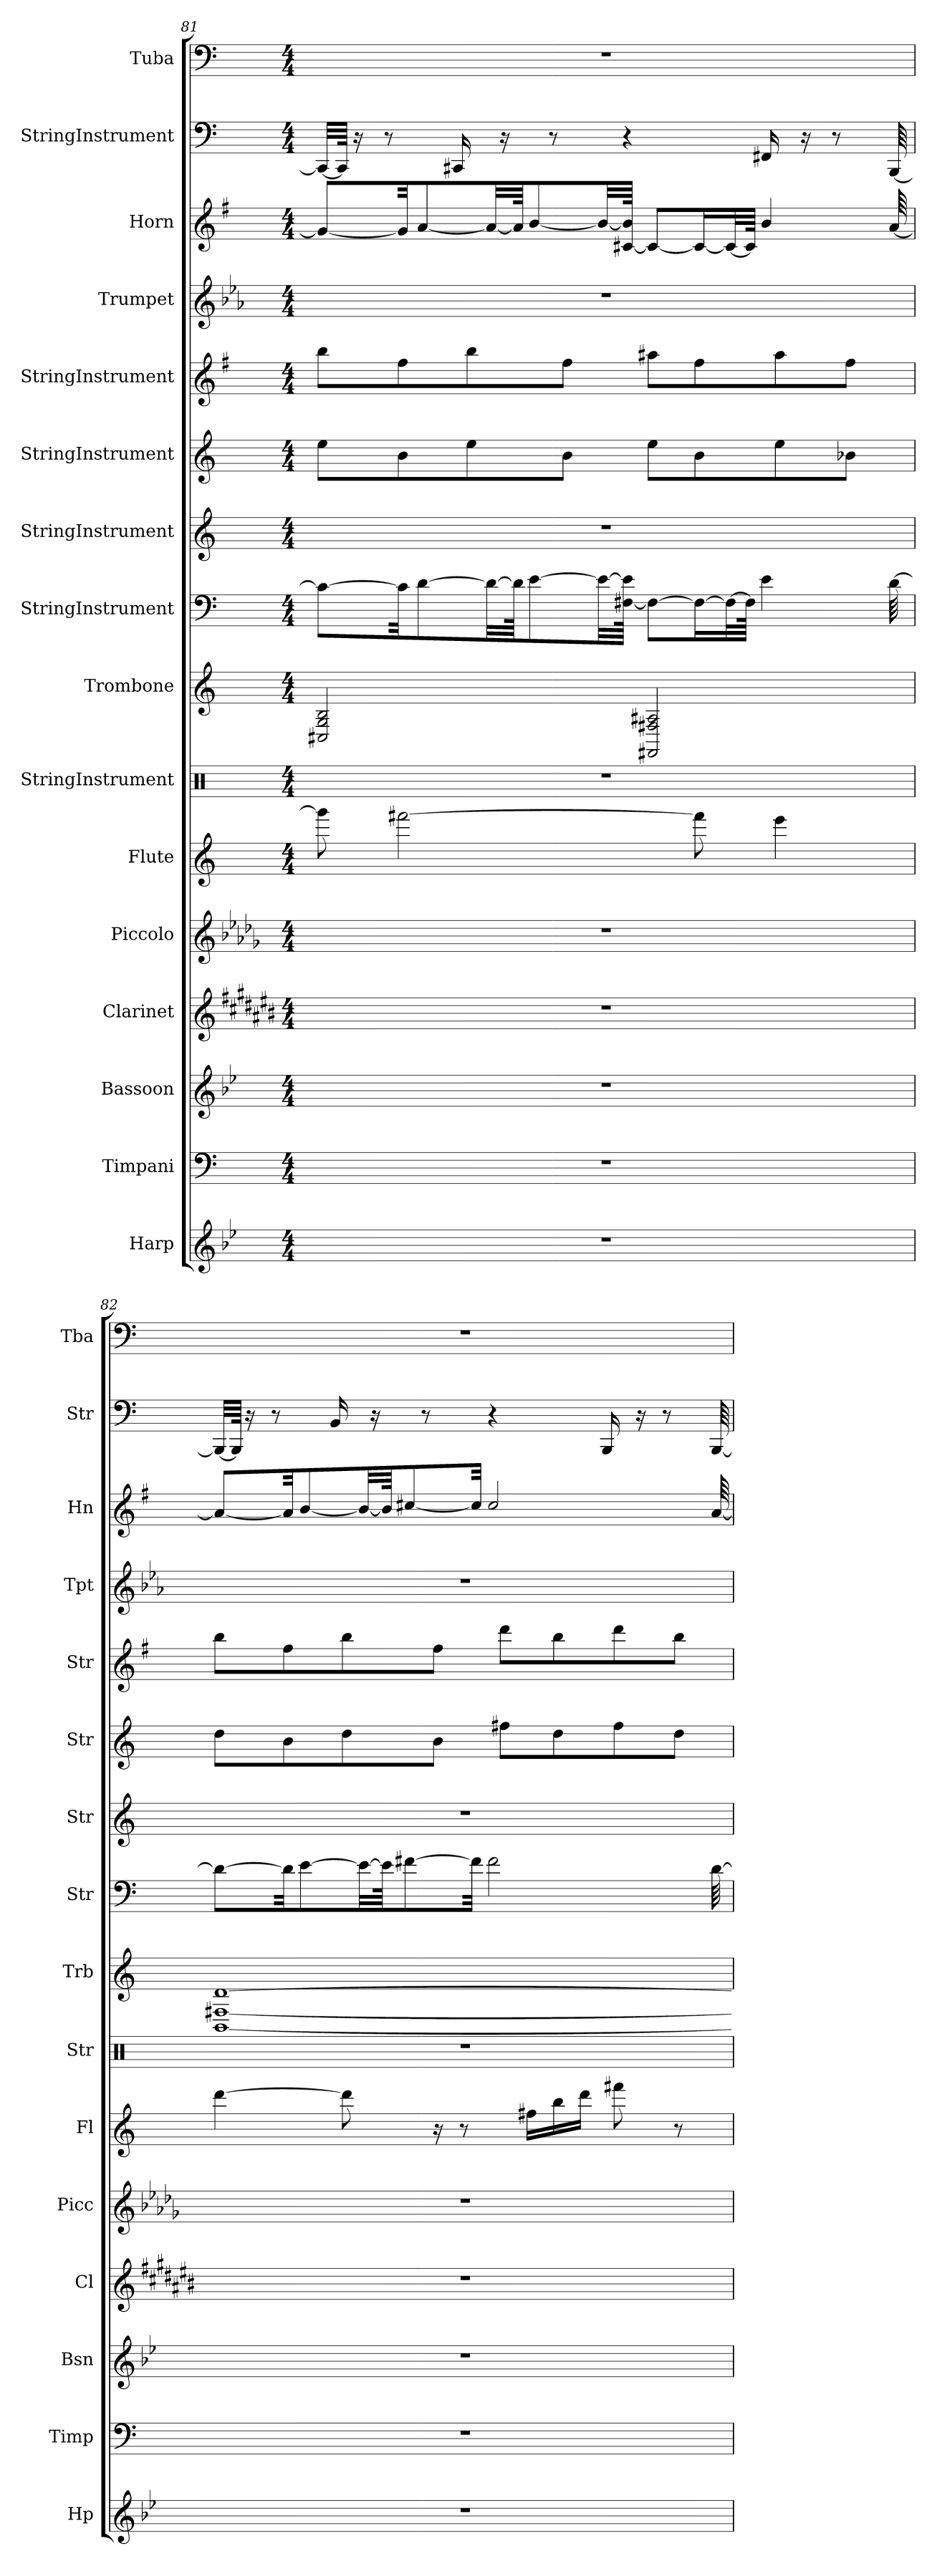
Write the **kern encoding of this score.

**kern	**kern	**kern	**kern	**kern	**kern	**kern	**kern	**kern	**kern	**kern	**kern	**kern	**kern	**kern	**kern
*part16	*part15	*part14	*part13	*part12	*part11	*part10	*part9	*part8	*part7	*part6	*part5	*part4	*part3	*part2	*part1
*staff16	*staff15	*staff14	*staff13	*staff12	*staff11	*staff10	*staff9	*staff8	*staff7	*staff6	*staff5	*staff4	*staff3	*staff2	*staff1
*I"Harp	*I"Timpani	*I"Bassoon	*I"Clarinet	*I"Piccolo	*I"Flute	*I"StringInstrument	*I"Trombone	*I"StringInstrument	*I"StringInstrument	*I"StringInstrument	*I"StringInstrument	*I"Trumpet	*I"Horn	*I"StringInstrument	*I"Tuba
*I'Hp	*I'Timp	*I'Bsn	*I'Cl	*I'Picc	*I'Fl	*I'Str	*I'Trb	*I'Str	*I'Str	*I'Str	*I'Str	*I'Tpt	*I'Hn	*I'Str	*I'Tba
!!LO:PB:g=z
*clefG2	*clefF4	*clefG2	*clefG2	*clefG2	*clefG2	*clefX	*clefG2	*clefF4	*clefG2	*clefG2	*clefG2	*clefG2	*clefG2	*clefF4	*clefF4
*	*	*	*ITrd1c2	*ITrd-7c-12	*	*	*	*	*	*	*	*ITrd1c2	*ITrd4c7	*	*
*k[b-e-]	*k[]	*k[b-e-]	*k[f#c#g#d#a#]	*k[b-e-a-d-g-]	*k[]	*k[]	*k[]	*k[]	*k[]	*k[]	*k[f#]	*k[b-e-a-d-g-]	*k[]	*k[]	*k[]
*M4/4	*M4/4	*M4/4	*M4/4	*M4/4	*M4/4	*M4/4	*M4/4	*M4/4	*M4/4	*M4/4	*M4/4	*M4/4	*M4/4	*M4/4	*M4/4
=81	=81	=81	=81	=81	=81	=81	=81	=81	=81	=81	=81	=81	=81	=81	=81
1r	1r	1r	1r	1r	8ggg\]	1r	2C#X/ 2G/ 2B/	8c#\L_	1r	8ee\L	8bb\L	1r	8c#/L_	32CC#/LLL_	1r
.	.	.	.	.	.	.	.	.	.	.	.	.	.	64CC#/JJJk]	.
.	.	.	.	.	.	.	.	.	.	.	.	.	.	16r	.
.	.	.	.	.	.	.	.	.	.	.	.	.	.	8r	.
.	.	.	.	.	[2fff#X\	.	.	32c#\KK]	.	8b\	8ff#\	.	32c#/KK]	.	.
.	.	.	.	.	.	.	.	[8d\	.	.	.	.	[8d/	.	.
.	.	.	.	.	.	.	.	.	.	.	.	.	.	16CC#X/	.
.	.	.	.	.	.	.	.	.	.	8ee\	8bb\	.	.	.	.
.	.	.	.	.	.	.	.	32d\LL_	.	.	.	.	32d/LL_	.	.
.	.	.	.	.	.	.	.	.	.	.	.	.	.	16r	.
.	.	.	.	.	.	.	.	64d\JJK]	.	.	.	.	64d/JJK]	.	.
.	.	.	.	.	.	.	.	[8e\	.	.	.	.	[8e/	.	.
.	.	.	.	.	.	.	.	.	.	.	.	.	.	8r	.
.	.	.	.	.	.	.	.	.	.	8b\J	8ff#\J	.	.	.	.
.	.	.	.	.	.	.	.	32e\LL_	.	.	.	.	32e/LL_	.	.
.	.	.	.	.	.	.	.	[64F#X\ 64e\]JJJk	.	.	.	.	[64F#X/ 64e/]JJJk	4r	.
.	.	.	.	.	.	.	2FF#X/ 2F#X/ 2A#X/	8F#\L_	.	8ee\L	8aa#X\L	.	8F#/L_	.	.
.	.	.	.	.	8fff#\]	.	.	16F#\L_	.	8b\	8ff#\	.	16F#/L_	.	.
.	.	.	.	.	.	.	.	32F#\L_	.	.	.	.	32F#/L_	.	.
.	.	.	.	.	.	.	.	64F#\JJJk]	.	.	.	.	64F#/JJJk]	.	.
.	.	.	.	.	.	.	.	4e\	.	.	.	.	4e/	16FF#X/	.
.	.	.	.	.	4eee\	.	.	.	.	8ee\	8aa#\	.	.	.	.
.	.	.	.	.	.	.	.	.	.	.	.	.	.	16r	.
.	.	.	.	.	.	.	.	.	.	.	.	.	.	8r	.
.	.	.	.	.	.	.	.	.	.	8b-X\J	8ff#\J	.	.	.	.
.	.	.	.	.	.	.	.	[64d\	.	.	.	.	[64d/	[64BBB/	.
!!LO:PB:g=z
=82	=82	=82	=82	=82	=82	=82	=82	=82	=82	=82	=82	=82	=82	=82	=82
1r	1r	1r	1r	1r	[4ddd\	1r	[1BB [1F#X [1d	8d\L_	1r	8dd\L	8bb\L	1r	8d/L_	32BBB/LLL_	1r
.	.	.	.	.	.	.	.	.	.	.	.	.	.	64BBB/JJJk]	.
.	.	.	.	.	.	.	.	.	.	.	.	.	.	16r	.
.	.	.	.	.	.	.	.	.	.	.	.	.	.	8r	.
.	.	.	.	.	.	.	.	32d\KK]	.	8b\	8ff#\	.	32d/KK]	.	.
.	.	.	.	.	.	.	.	[8e\	.	.	.	.	[8e/	.	.
.	.	.	.	.	.	.	.	.	.	.	.	.	.	16BB/	.
.	.	.	.	.	8ddd\]	.	.	.	.	8dd\	8bb\	.	.	.	.
.	.	.	.	.	.	.	.	32e\LL_	.	.	.	.	32e/LL_	.	.
.	.	.	.	.	.	.	.	.	.	.	.	.	.	16r	.
.	.	.	.	.	.	.	.	64e\JJK]	.	.	.	.	64e/JJK]	.	.
.	.	.	.	.	.	.	.	[8f#X\	.	.	.	.	[8f#X/	.	.
.	.	.	.	.	.	.	.	.	.	.	.	.	.	8r	.
.	.	.	.	.	16r	.	.	.	.	8b\J	8ff#\J	.	.	.	.
.	.	.	.	.	8r	.	.	.	.	.	.	.	.	.	.
.	.	.	.	.	.	.	.	32f#\Jkk]	.	.	.	.	32f#/Jkk]	.	.
.	.	.	.	.	.	.	.	2f#\	.	.	.	.	2f#/	4r	.
.	.	.	.	.	.	.	.	.	.	8ff#X\L	8ddd\L	.	.	.	.
.	.	.	.	.	16ff#X\LL	.	.	.	.	.	.	.	.	.	.
.	.	.	.	.	16bb\	.	.	.	.	8dd\	8bb\	.	.	.	.
.	.	.	.	.	16ddd\JJ	.	.	.	.	.	.	.	.	.	.
.	.	.	.	.	.	.	.	.	.	.	.	.	.	16BBB/	.
.	.	.	.	.	8fff#X\	.	.	.	.	8ff#\	8ddd\	.	.	.	.
.	.	.	.	.	.	.	.	.	.	.	.	.	.	16r	.
.	.	.	.	.	.	.	.	.	.	.	.	.	.	8r	.
.	.	.	.	.	8r	.	.	.	.	8dd\J	8bb\J	.	.	.	.
.	.	.	.	.	.	.	.	[64d\	.	.	.	.	[64d/	[64BBB/	.
=	=	=	=	=	=	=	=	=	=	=	=	=	=	=	=
*-	*-	*-	*-	*-	*-	*-	*-	*-	*-	*-	*-	*-	*-	*-	*-
